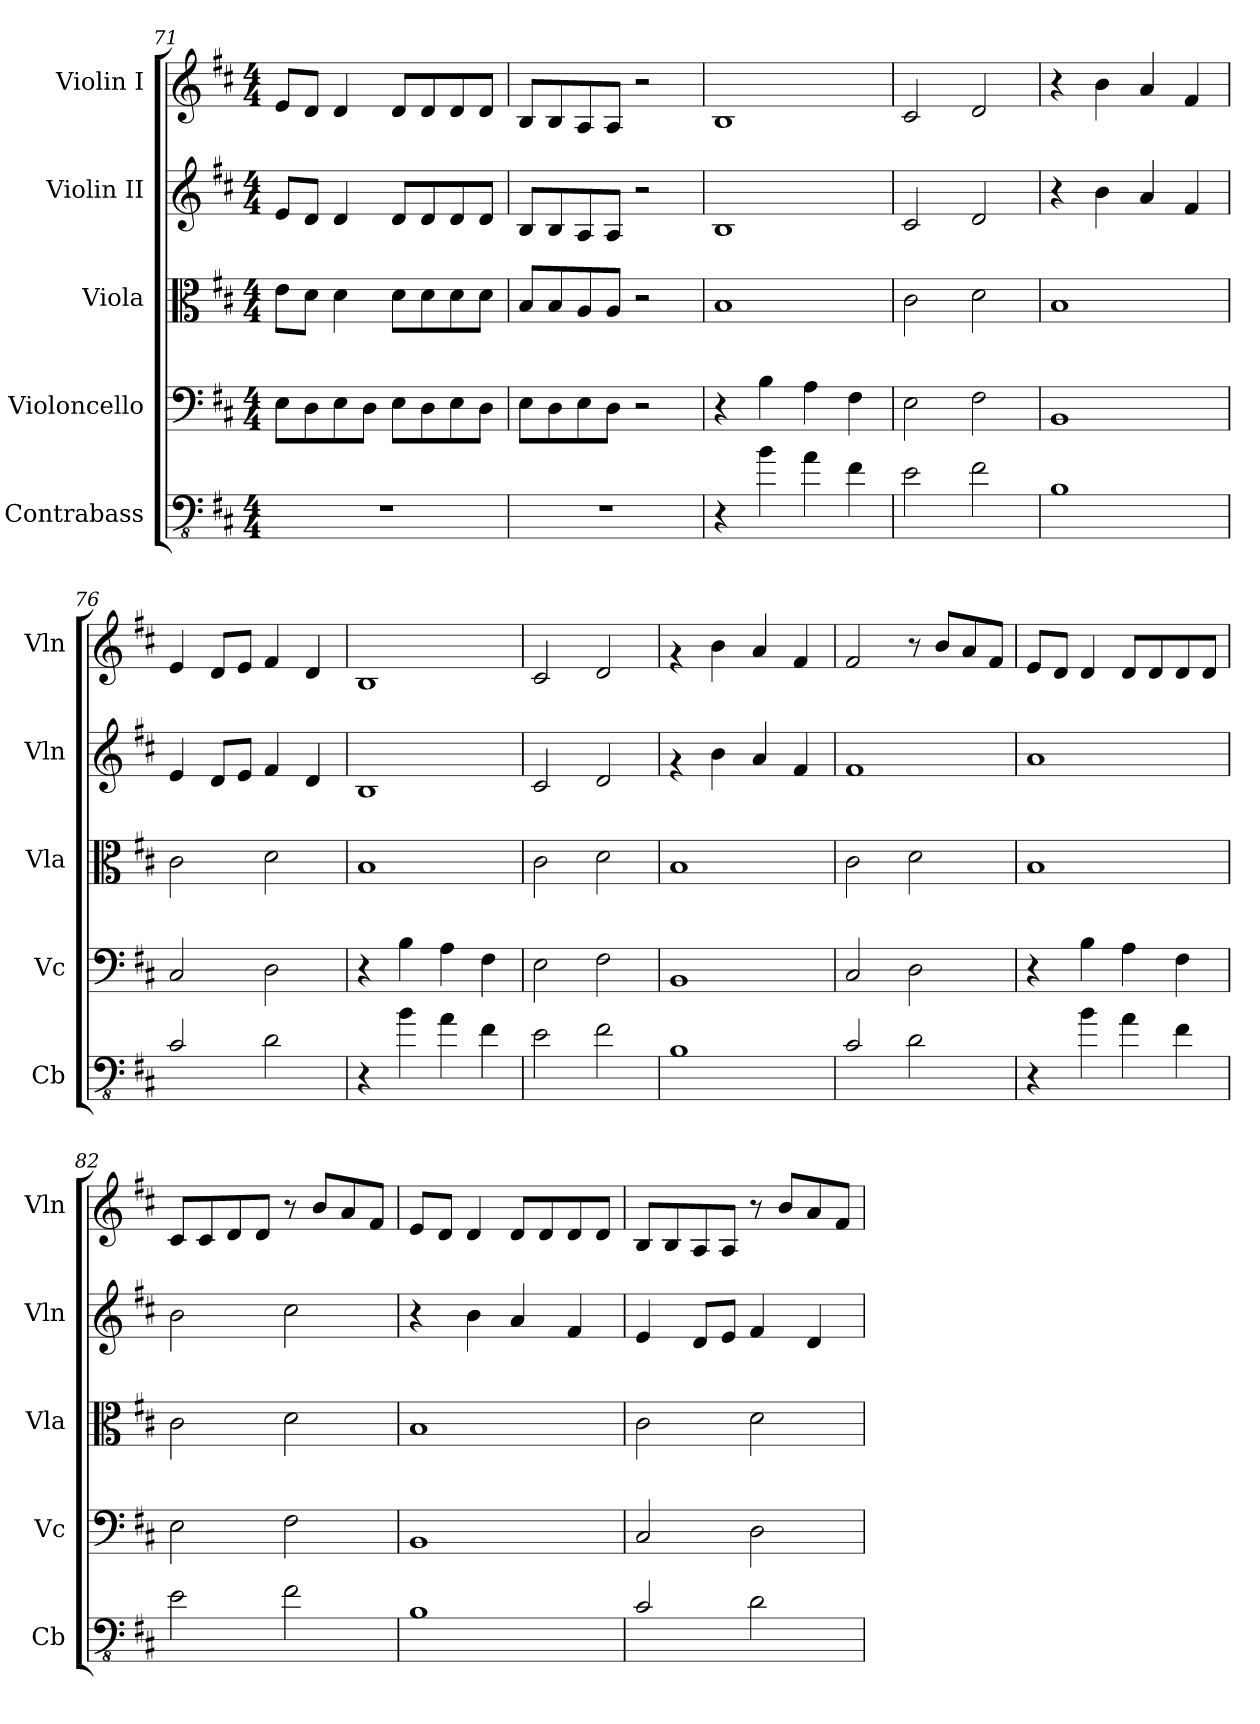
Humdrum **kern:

**kern	**kern	**kern	**kern	**kern
*part5	*part4	*part3	*part2	*part1
*staff5	*staff4	*staff3	*staff2	*staff1
*I"Contrabass	*I"Violoncello	*I"Viola	*I"Violin II	*I"Violin I
*I'Cb	*I'Vc	*I'Vla	*I'Vln	*I'Vln
*clefFv4	*clefF4	*clefC3	*clefG2	*clefG2
*ITrd7c12	*	*	*	*
*k[f#c#]	*k[f#c#]	*k[f#c#]	*k[f#c#]	*k[f#c#]
*M4/4	*M4/4	*M4/4	*M4/4	*M4/4
=71	=71	=71	=71	=71
1r	8E\L	8e\L	8e/L	8e/L
.	8D\	8d\J	8d/J	8d/J
.	8E\	4d\	4d/	4d/
.	8D\J	.	.	.
.	8E\L	8d\L	8d/L	8d/L
.	8D\	8d\	8d/	8d/
.	8E\	8d\	8d/	8d/
.	8D\J	8d\J	8d/J	8d/J
=72	=72	=72	=72	=72
1r	8E\L	8B/L	8B/L	8B/L
.	8D\	8B/	8B/	8B/
.	8E\	8A/	8A/	8A/
.	8D\J	8A/J	8A/J	8A/J
.	2r	2r	2r	2r
=73	=73	=73	=73	=73
4r	4r	1B	1B	1B
4BB\	4B\	.	.	.
4AA\	4A\	.	.	.
4FF#\	4F#\	.	.	.
=74	=74	=74	=74	=74
2EE\	2E\	2c#\	2c#/	2c#/
2FF#\	2F#\	2d\	2d/	2d/
!!LO:PB:g=z
=75	=75	=75	=75	=75
1BBB	1BB	1B	4r	4r
.	.	.	4b\	4b\
.	.	.	4a/	4a/
.	.	.	4f#/	4f#/
=76	=76	=76	=76	=76
2CC#/	2C#/	2c#\	4e/	4e/
.	.	.	8d/L	8d/L
.	.	.	8e/J	8e/J
2DD\	2D\	2d\	4f#/	4f#/
.	.	.	4d/	4d/
=77	=77	=77	=77	=77
4r	4r	1B	1B	1B
4BB\	4B\	.	.	.
4AA\	4A\	.	.	.
4FF#\	4F#\	.	.	.
=78	=78	=78	=78	=78
2EE\	2E\	2c#\	2c#/	2c#/
2FF#\	2F#\	2d\	2d/	2d/
=79	=79	=79	=79	=79
1BBB	1BB	1B	4rg	4rg
.	.	.	4b\	4b\
.	.	.	4a/	4a/
.	.	.	4f#/	4f#/
=80	=80	=80	=80	=80
2CC#/	2C#/	2c#\	1f#	2f#/
2DD\	2D\	2d\	.	8r
.	.	.	.	8b/L
.	.	.	.	8a/
.	.	.	.	8f#/J
=81	=81	=81	=81	=81
4r	4r	1B	1a	8e/L
.	.	.	.	8d/J
4BB\	4B\	.	.	4d/
4AA\	4A\	.	.	8d/L
.	.	.	.	8d/
4FF#\	4F#\	.	.	8d/
.	.	.	.	8d/J
!!LO:LB:g=z
=82	=82	=82	=82	=82
2EE\	2E\	2c#\	2b\	8c#/L
.	.	.	.	8c#/
.	.	.	.	8d/
.	.	.	.	8d/J
2FF#\	2F#\	2d\	2cc#\	8r
.	.	.	.	8b/L
.	.	.	.	8a/
.	.	.	.	8f#/J
=83	=83	=83	=83	=83
1BBB	1BB	1B	4r	8e/L
.	.	.	.	8d/J
.	.	.	4b\	4d/
.	.	.	4a/	8d/L
.	.	.	.	8d/
.	.	.	4f#/	8d/
.	.	.	.	8d/J
=84	=84	=84	=84	=84
2CC#/	2C#/	2c#\	4e/	8B/L
.	.	.	.	8B/
.	.	.	8d/L	8A/
.	.	.	8e/J	8A/J
2DD\	2D\	2d\	4f#/	8r
.	.	.	.	8b/L
.	.	.	4d/	8a/
.	.	.	.	8f#/J
=	=	=	=	=
*-	*-	*-	*-	*-
